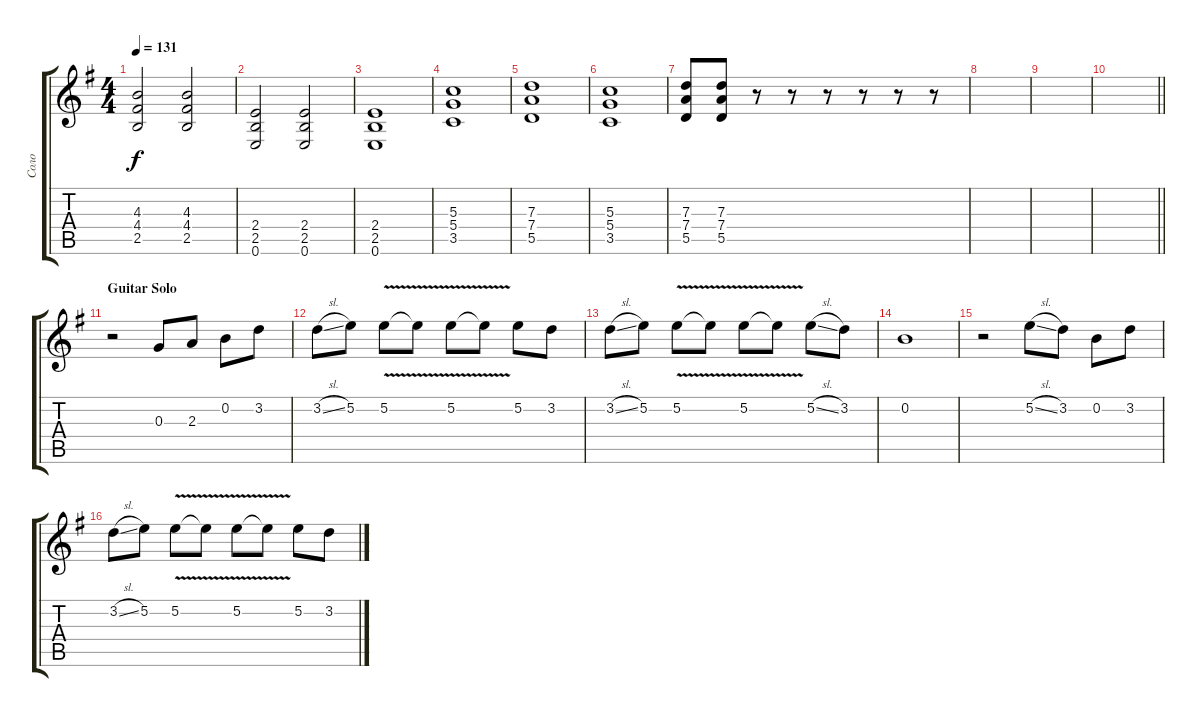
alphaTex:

\track ("Соло" "Соло") {instrument distortionguitar}
\staff {score tabs}
\tuning (E4 B3 G3 D3 A2 E2) {hide}
\ts (4 4)
\tempo 131
\clef g2
\ks eminor
(4.3 4.4 2.5).2{dy f} (4.3 4.4 2.5).2 |
(2.4 2.5 0.6).2 (2.4 2.5 0.6).2 |
(2.4 2.5 0.6).1 |
(5.3 5.4 3.5).1 |
(7.3 7.4 5.5).1 |
(5.3 5.4 3.5).1 |
(7.3 7.4 5.5).8 (7.3 7.4 5.5).8 r.8 r.8 r.8 r.8 r.8 r.8 |
|
|
\barLineRight lightlight
|
\section ("" "Guitar Solo")
r.2 0.3.8 2.3.8 0.2.8 3.2.8 |
3.2{sl}.8 5.2.8 5.2{v}.8 5.2{t}.8 5.2{v}.8 5.2{t}.8 5.2.8 3.2.8 |
3.2{sl}.8 5.2.8 5.2{v}.8 5.2{t}.8 5.2{v}.8 5.2{t}.8 5.2{sl}.8 3.2.8 |
0.2.1 |
r.2 5.2{sl}.8 3.2.8 0.2.8 3.2.8 |
3.2{sl}.8 5.2.8 5.2{v}.8 5.2{t}.8 5.2{v}.8 5.2{t}.8 5.2.8 3.2.8
